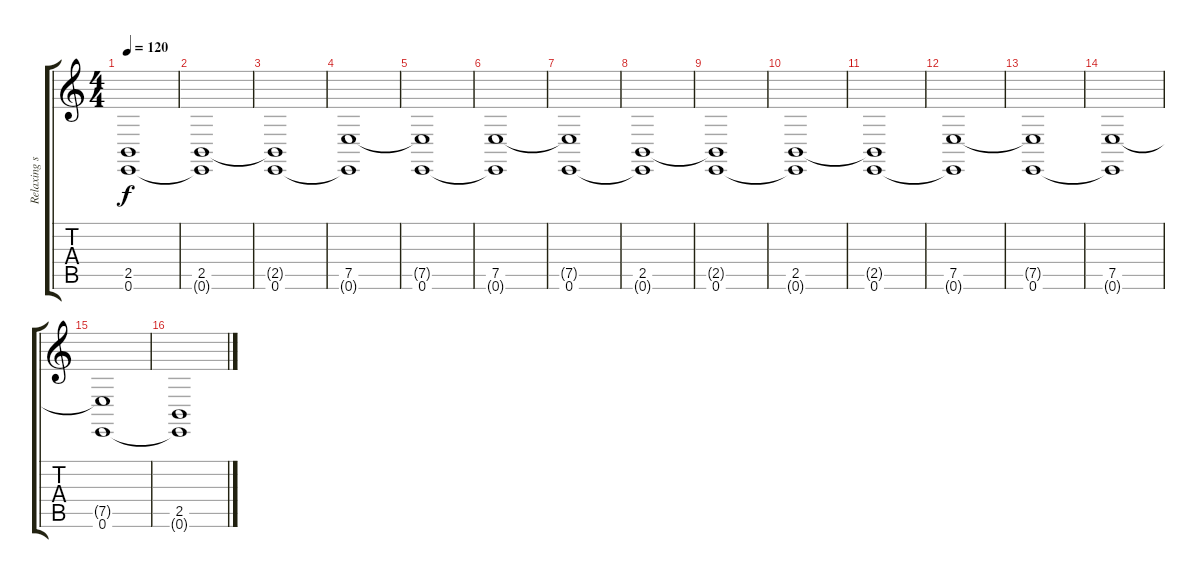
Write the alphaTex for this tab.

\track ("Relaxing surf :)" "Relaxing s") {instrument seashore}
\staff {score tabs}
\tuning (E4 B3 G3 D3 A2 E2) {hide}
\ts (4 4)
\tempo 120
\clef g2
\ks c
(2.5{t} 0.6).1{dy f} |
(2.5 0.6{t}).1 |
(2.5{t} 0.6).1 |
(7.5 0.6{t}).1 |
(7.5{t} 0.6).1 |
(7.5 0.6{t}).1 |
(7.5{t} 0.6).1 |
(2.5 0.6{t}).1 |
(2.5{t} 0.6).1 |
(2.5 0.6{t}).1 |
(2.5{t} 0.6).1 |
(7.5 0.6{t}).1 |
(7.5{t} 0.6).1 |
(7.5 0.6{t}).1 |
(7.5{t} 0.6).1 |
(2.5 0.6{t}).1
